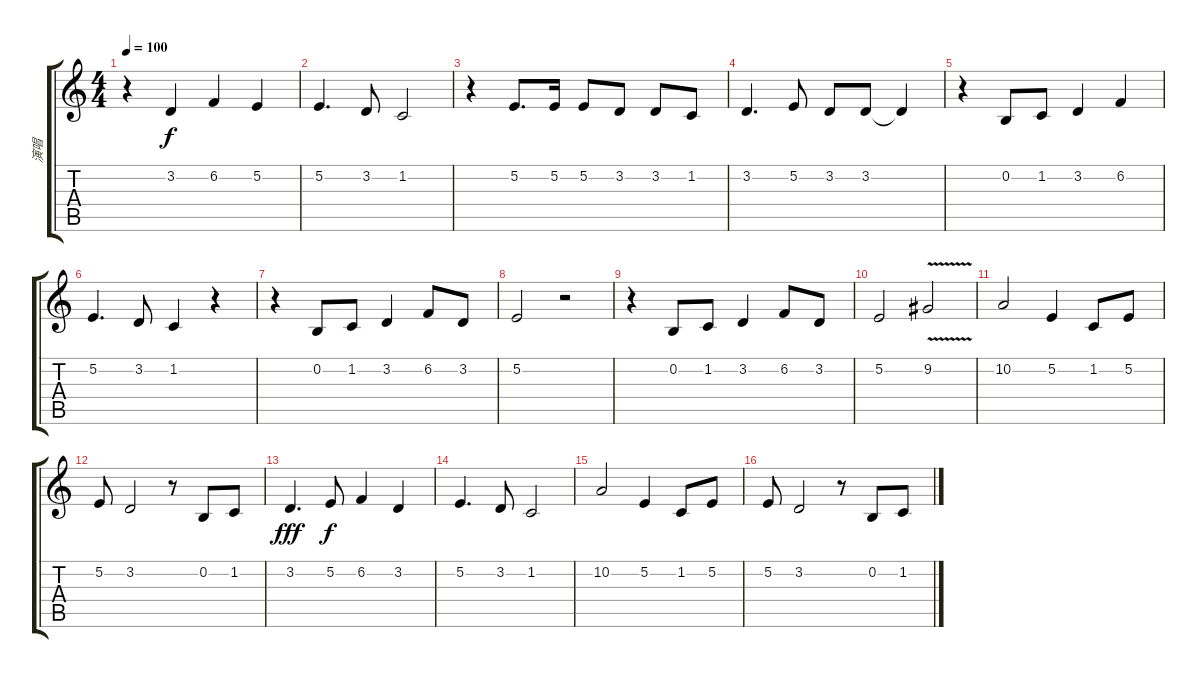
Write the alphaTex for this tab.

\track ("演唱" "演唱") {instrument brightacousticpiano}
\staff {score tabs}
\tuning (E4 B3 G3 D3 A2 E2) {hide}
\ts (4 4)
\tempo 100
\clef g2
\ks c
r.4{dy f} 3.2.4 6.2.4 5.2.4 |
5.2.4{d} 3.2.8 1.2.2 |
r.4 5.2.8{d} 5.2.16 5.2.8 3.2.8 3.2.8 1.2.8 |
3.2.4{d} 5.2.8 3.2.8 3.2.8 3.2{t}.4 |
r.4 0.2.8 1.2.8 3.2.4 6.2.4 |
5.2.4{d} 3.2.8 1.2.4 r.4 |
r.4 0.2.8 1.2.8 3.2.4 6.2.8 3.2.8 |
5.2.2 r.2 |
r.4 0.2.8 1.2.8 3.2.4 6.2.8 3.2.8 |
5.2.2 9.2{v}.2 |
10.2.2 5.2.4 1.2.8 5.2.8 |
5.2.8 3.2.2 r.8 0.2.8 1.2.8 |
3.2.4{d dy fff} 5.2.8{dy f} 6.2.4 3.2.4 |
5.2.4{d} 3.2.8 1.2.2 |
10.2.2 5.2.4 1.2.8 5.2.8 |
5.2.8 3.2.2 r.8 0.2.8 1.2.8
